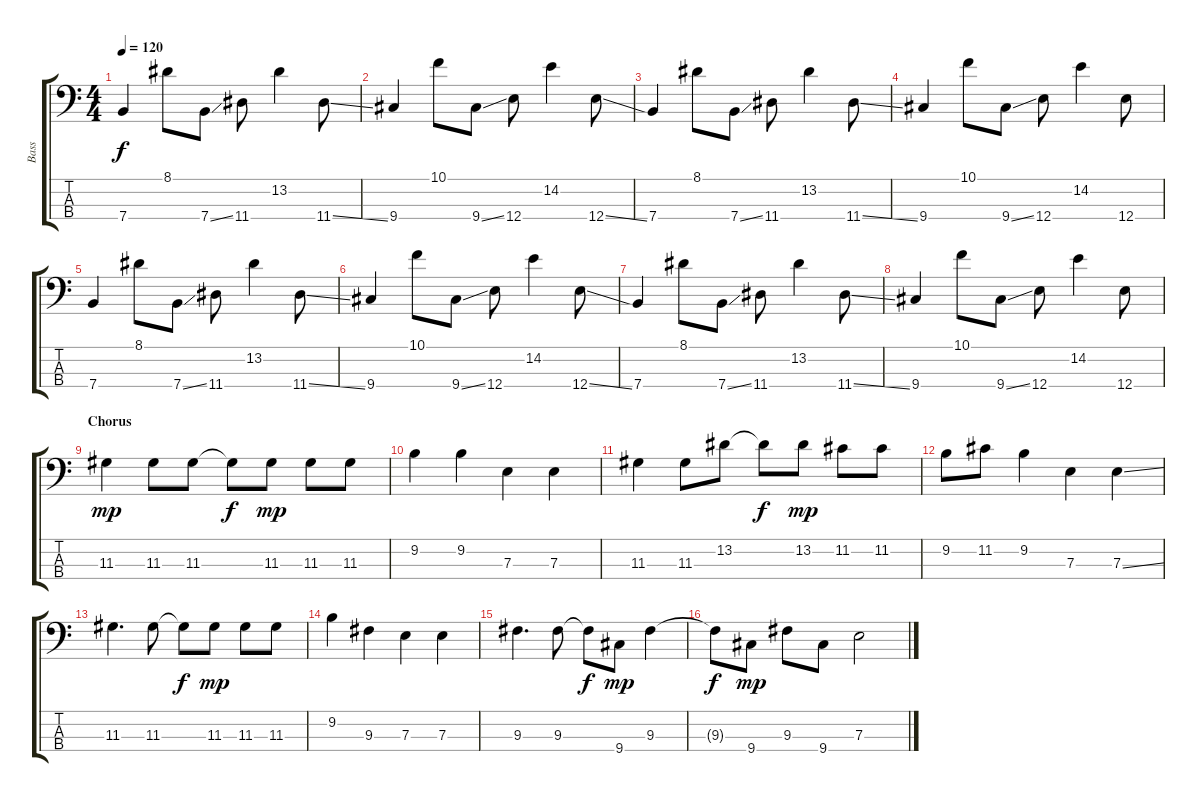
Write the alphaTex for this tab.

\track ("Bass" "Bass") {instrument electricbassfinger}
\staff {score tabs}
\tuning (G2 D2 A1 E1) {hide}
\ts (4 4)
\tempo 120
\clef f4
\ks c
7.4.4{dy f} 8.1.8 7.4{ss}.8 11.4.8 13.2.4 11.4{ss}.8 |
9.4.4 10.1.8 9.4{ss}.8 12.4.8 14.2.4 12.4{ss}.8 |
7.4.4 8.1.8 7.4{ss}.8 11.4.8 13.2.4 11.4{ss}.8 |
9.4.4 10.1.8 9.4{ss}.8 12.4.8 14.2.4 12.4.8 |
7.4.4 8.1.8 7.4{ss}.8 11.4.8 13.2.4 11.4{ss}.8 |
9.4.4 10.1.8 9.4{ss}.8 12.4.8 14.2.4 12.4{ss}.8 |
7.4.4 8.1.8 7.4{ss}.8 11.4.8 13.2.4 11.4{ss}.8 |
9.4.4 10.1.8 9.4{ss}.8 12.4.8 14.2.4 12.4.8 |
\section ("" "Chorus")
11.3.4{dy mp} 11.3.8 11.3.8 11.3{t}.8{dy f} 11.3.8{dy mp} 11.3.8 11.3.8 |
9.2.4 9.2.4 7.3.4 7.3.4 |
11.3.4 11.3.8 13.2.8 13.2{t}.8{dy f} 13.2.8{dy mp} 11.2.8 11.2.8 |
9.2.8 11.2.8 9.2.4 7.3.4 7.3{ss}.4 |
11.3.4{d} 11.3.8 11.3{t}.8{dy f} 11.3.8{dy mp} 11.3.8 11.3.8 |
9.2.4 9.3.4 7.3.4 7.3.4 |
9.3.4{d} 9.3.8 9.3{t}.8{dy f} 9.4.8{dy mp} 9.3.4 |
9.3{t}.8{dy f} 9.4.8{dy mp} 9.3.8 9.4.8 7.3.2
